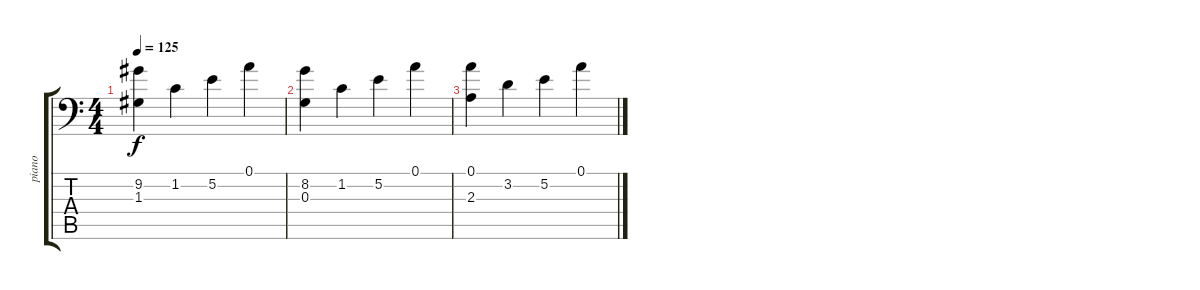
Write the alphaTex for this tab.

\track ("piano" "piano") {instrument brightacousticpiano}
\staff {score tabs}
\tuning (A4 B3 G3 D3 A2 A1) {hide}
\ts (4 4)
\tempo 125
\clef f4
\ks c
(9.2 1.3).4{dy f} 1.2.4 5.2.4 0.1.4 |
(8.2 0.3).4 1.2.4 5.2.4 0.1.4 |
(0.1 2.3).4 3.2.4 5.2.4 0.1.4
